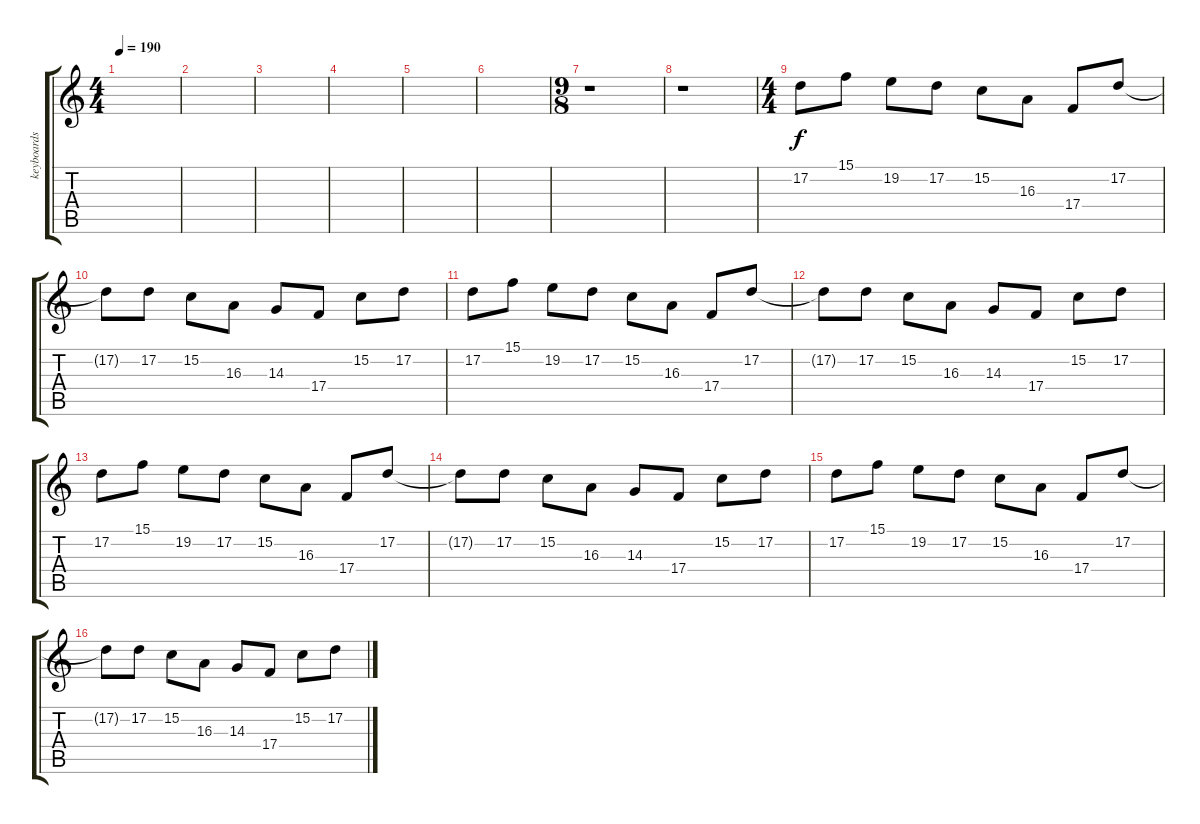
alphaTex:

\track ("keyboards" "keyboards") {instrument stringensemble1}
\staff {score tabs}
\tuning (D4 A3 F3 C3 G2 D2) {hide}
\ts (4 4)
\tempo 190
\clef g2
\ks c
|
|
|
|
|
|
\ts (9 8)
r.1 |
r.1 |
\ts (4 4)
17.2.8{instrument lead1square} 15.1.8 19.2.8 17.2.8 15.2.8 16.3.8 17.4.8 17.2.8 |
17.2{t}.8 17.2.8 15.2.8 16.3.8 14.3.8 17.4.8 15.2.8 17.2.8 |
17.2.8 15.1.8 19.2.8 17.2.8 15.2.8 16.3.8 17.4.8 17.2.8 |
17.2{t}.8 17.2.8 15.2.8 16.3.8 14.3.8 17.4.8 15.2.8 17.2.8 |
17.2.8 15.1.8 19.2.8 17.2.8 15.2.8 16.3.8 17.4.8 17.2.8 |
17.2{t}.8 17.2.8 15.2.8 16.3.8 14.3.8 17.4.8 15.2.8 17.2.8 |
17.2.8 15.1.8 19.2.8 17.2.8 15.2.8 16.3.8 17.4.8 17.2.8 |
17.2{t}.8 17.2.8 15.2.8 16.3.8 14.3.8 17.4.8 15.2.8 17.2.8
